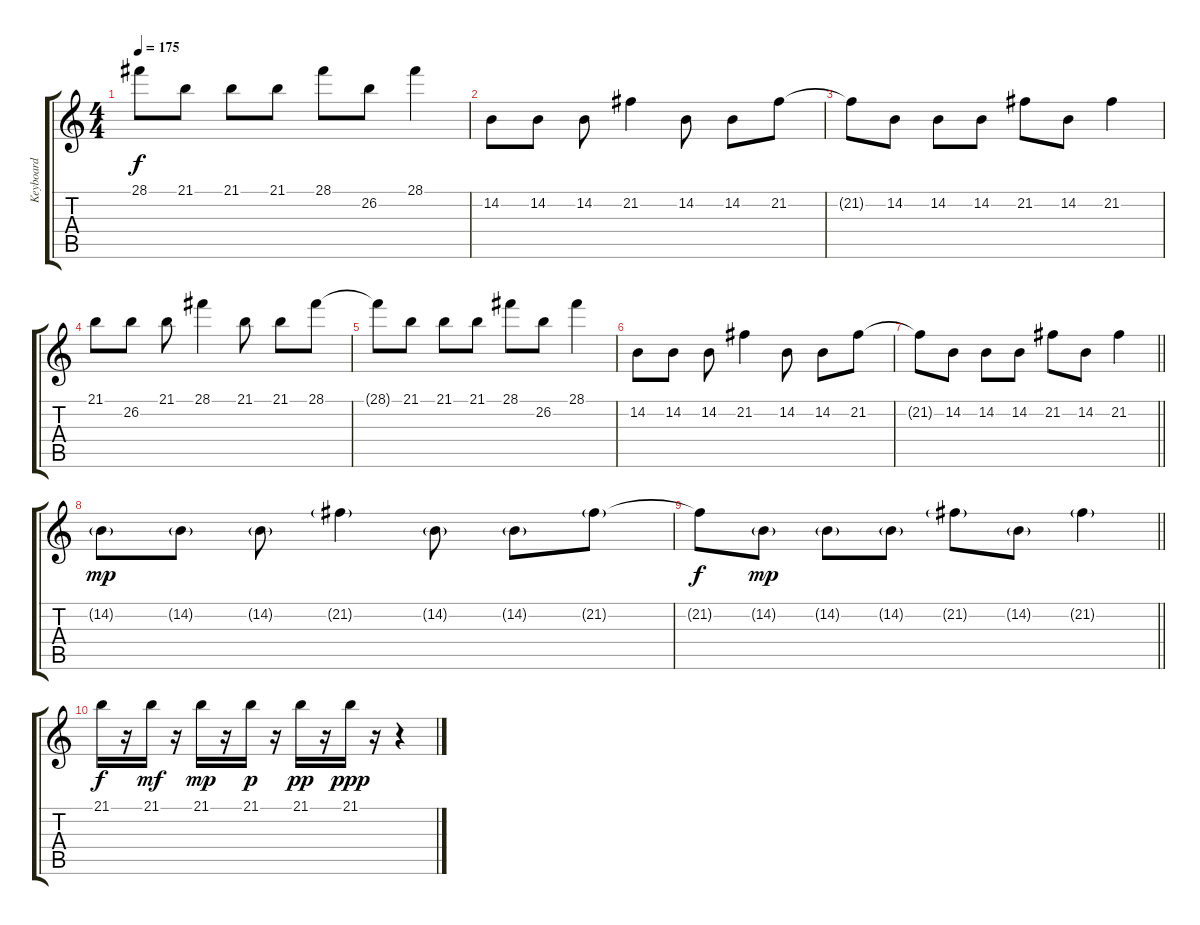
\track ("Keyboard" "Keyboard") {instrument lead2sawtooth}
\staff {score tabs}
\tuning (D4 A3 F3 C3 G2 C2) {hide}
\ts (4 4)
\tempo 175
\clef g2
\ks c
28.1{t}.8{dy f} 21.1.8 21.1.8 21.1.8 28.1.8 26.2.8 28.1.4 |
14.2.8 14.2.8 14.2.8 21.2.4 14.2.8 14.2.8 21.2.8 |
21.2{t}.8 14.2.8 14.2.8 14.2.8 21.2.8 14.2.8 21.2.4 |
21.1.8 26.2.8 21.1.8 28.1.4 21.1.8 21.1.8 28.1.8 |
28.1{t}.8 21.1.8 21.1.8 21.1.8 28.1.8 26.2.8 28.1.4 |
14.2.8 14.2.8 14.2.8 21.2.4 14.2.8 14.2.8 21.2.8 |
\barLineRight lightlight
21.2{t}.8 14.2.8 14.2.8 14.2.8 21.2.8 14.2.8 21.2.4 |
14.2{g}.8{dy mp} 14.2{g}.8 14.2{g}.8 21.2{g}.4 14.2{g}.8 14.2{g}.8 21.2{g}.8 |
\barLineRight lightlight
21.2{t}.8{dy f} 14.2{g}.8{dy mp} 14.2{g}.8 14.2{g}.8 21.2{g}.8 14.2{g}.8 21.2{g}.4 |
21.1.16{dy f} r.16 21.1.16{dy mf} r.16 21.1.16{dy mp} r.16 21.1.16{dy p} r.16 21.1.16{dy pp} r.16 21.1.16{dy ppp} r.16 r.4
